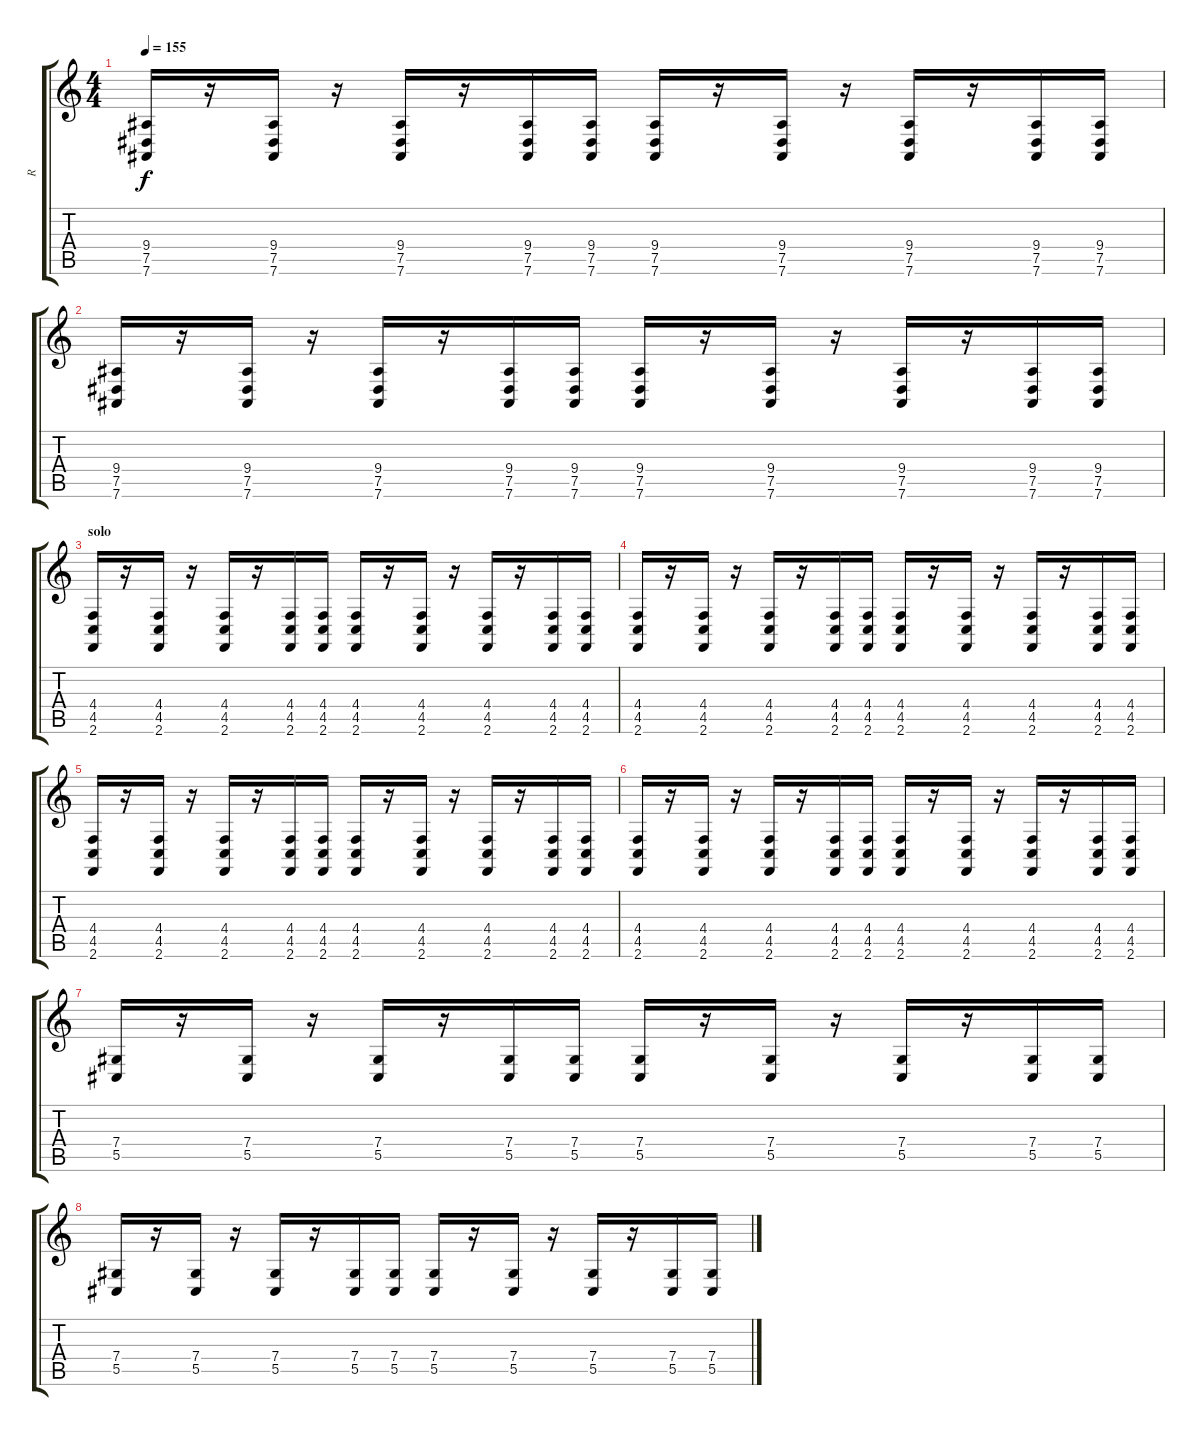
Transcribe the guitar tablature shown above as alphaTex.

\track ("R" "R") {instrument electricpiano2}
\staff {score tabs}
\tuning (Eb4 Bb3 Gb3 Db3 Ab2 Eb2) {hide}
\ts (4 4)
\tempo 155
\clef g2
\ks c
(9.4 7.5 7.6).16{dy f} r.16 (9.4 7.5 7.6).16 r.16 (9.4 7.5 7.6).16 r.16 (9.4 7.5 7.6).16 (9.4 7.5 7.6).16 (9.4 7.5 7.6).16 r.16 (9.4 7.5 7.6).16 r.16 (9.4 7.5 7.6).16 r.16 (9.4 7.5 7.6).16 (9.4 7.5 7.6).16 |
(9.4 7.5 7.6).16 r.16 (9.4 7.5 7.6).16 r.16 (9.4 7.5 7.6).16 r.16 (9.4 7.5 7.6).16 (9.4 7.5 7.6).16 (9.4 7.5 7.6).16 r.16 (9.4 7.5 7.6).16 r.16 (9.4 7.5 7.6).16 r.16 (9.4 7.5 7.6).16 (9.4 7.5 7.6).16 |
\section ("" "solo")
(4.4 4.5 2.6).16 r.16 (4.4 4.5 2.6).16 r.16 (4.4 4.5 2.6).16 r.16 (4.4 4.5 2.6).16 (4.4 4.5 2.6).16 (4.4 4.5 2.6).16 r.16 (4.4 4.5 2.6).16 r.16 (4.4 4.5 2.6).16 r.16 (4.4 4.5 2.6).16 (4.4 4.5 2.6).16 |
(4.4 4.5 2.6).16 r.16 (4.4 4.5 2.6).16 r.16 (4.4 4.5 2.6).16 r.16 (4.4 4.5 2.6).16 (4.4 4.5 2.6).16 (4.4 4.5 2.6).16 r.16 (4.4 4.5 2.6).16 r.16 (4.4 4.5 2.6).16 r.16 (4.4 4.5 2.6).16 (4.4 4.5 2.6).16 |
(4.4 4.5 2.6).16 r.16 (4.4 4.5 2.6).16 r.16 (4.4 4.5 2.6).16 r.16 (4.4 4.5 2.6).16 (4.4 4.5 2.6).16 (4.4 4.5 2.6).16 r.16 (4.4 4.5 2.6).16 r.16 (4.4 4.5 2.6).16 r.16 (4.4 4.5 2.6).16 (4.4 4.5 2.6).16 |
(4.4 4.5 2.6).16 r.16 (4.4 4.5 2.6).16 r.16 (4.4 4.5 2.6).16 r.16 (4.4 4.5 2.6).16 (4.4 4.5 2.6).16 (4.4 4.5 2.6).16 r.16 (4.4 4.5 2.6).16 r.16 (4.4 4.5 2.6).16 r.16 (4.4 4.5 2.6).16 (4.4 4.5 2.6).16 |
(7.4 5.5).16 r.16 (7.4 5.5).16 r.16 (7.4 5.5).16 r.16 (7.4 5.5).16 (7.4 5.5).16 (7.4 5.5).16 r.16 (7.4 5.5).16 r.16 (7.4 5.5).16 r.16 (7.4 5.5).16 (7.4 5.5).16 |
(7.4 5.5).16 r.16 (7.4 5.5).16 r.16 (7.4 5.5).16 r.16 (7.4 5.5).16 (7.4 5.5).16 (7.4 5.5).16 r.16 (7.4 5.5).16 r.16 (7.4 5.5).16 r.16 (7.4 5.5).16 (7.4 5.5).16
